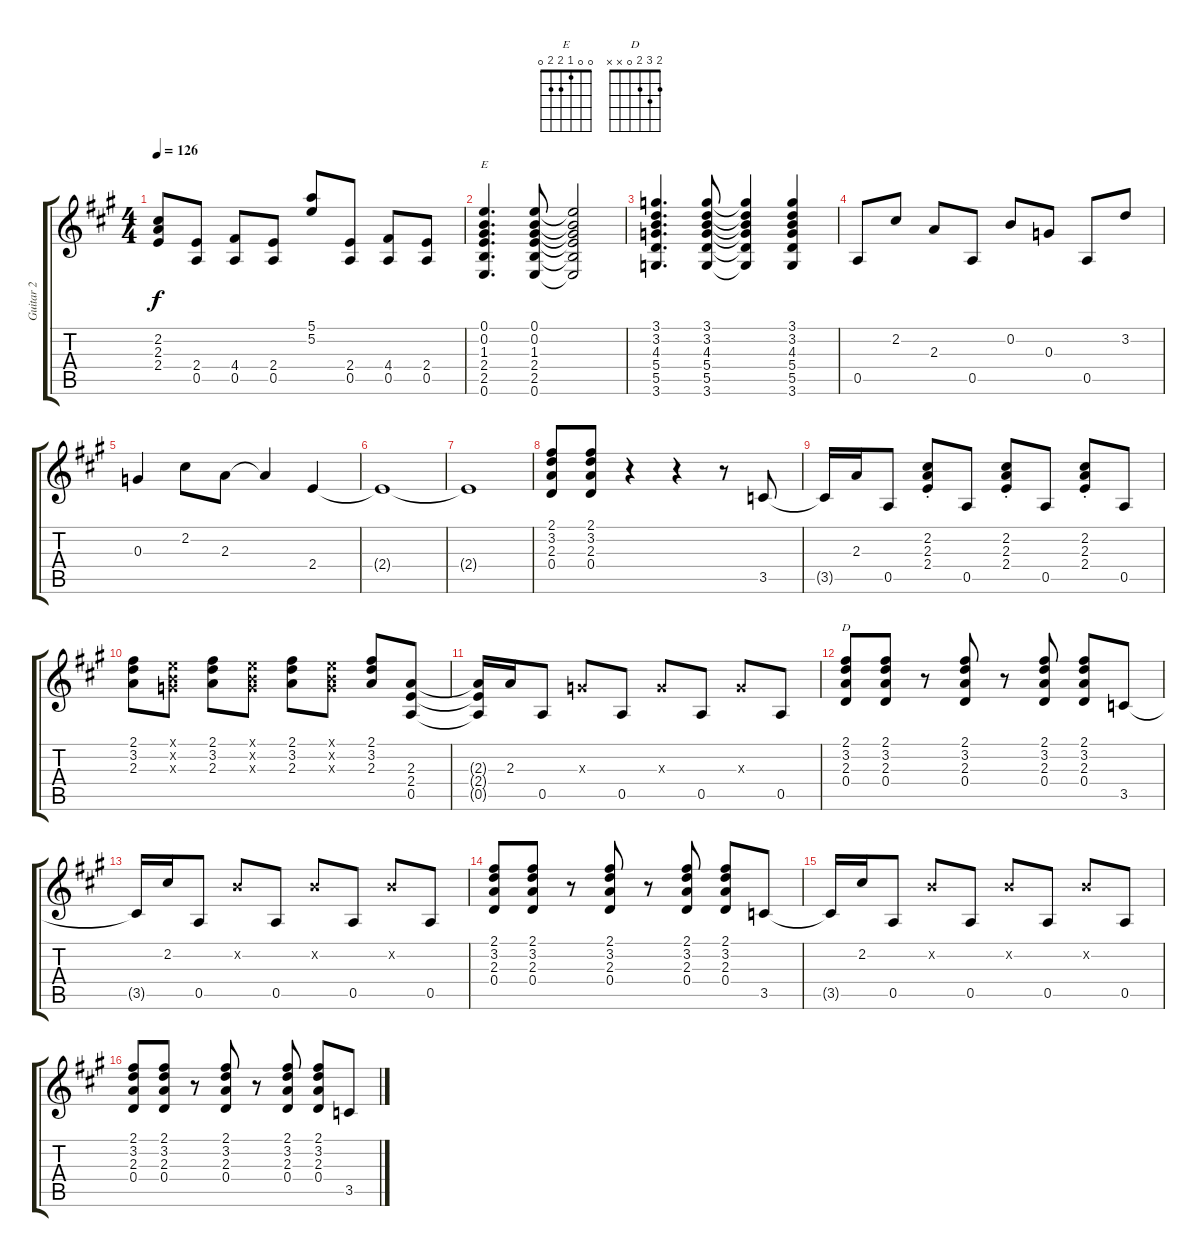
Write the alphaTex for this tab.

\track ("Guitar 2" "Guitar 2") {instrument distortionguitar}
\staff {score tabs}
\tuning (E4 B3 G3 D3 A2 E2) {hide}
\chord ("E" 0 0 1 2 2 0)
\chord ("D" 2 3 2 0 x x)
\ts (4 4)
\tempo 126
\clef g2
\ks a
(2.2{t} 2.3{t} 2.4{t}).8{dy f} (2.4 0.5).8 (4.4 0.5).8 (2.4 0.5).8 (5.1 5.2).8 (2.4 0.5).8 (4.4 0.5).8 (2.4 0.5).8 |
(0.1 0.2 1.3 2.4 2.5 0.6).4{d ch "E"} (0.1 0.2 1.3 2.4 2.5 0.6).8 (0.1{t} 0.2{t} 1.3{t} 2.4{t} 2.5{t} 0.6{t}).2 |
(3.1 3.2 4.3 5.4 5.5 3.6).4{d} (3.1 3.2 4.3 5.4 5.5 3.6).8 (3.1{t} 3.2{t} 4.3{t} 5.4{t} 5.5{t} 3.6{t}).4 (3.1 3.2 4.3 5.4 5.5 3.6).4 |
0.5.8 2.2.8 2.3.8 0.5.8 0.2.8 0.3.8 0.5.8 3.2.8 |
0.3.4 2.2.8 2.3.8 2.3{t}.4 2.4.4 |
2.4{t}.1 |
2.4{t}.1 |
(2.1 3.2 2.3 0.4).8 (2.1 3.2 2.3 0.4).8 r.4 r.4 r.8 3.5.8 |
3.5{t}.16 2.3.16 0.5.8 (2.2{st} 2.3{st} 2.4{st}).8 0.5.8 (2.2{st} 2.3{st} 2.4{st}).8 0.5.8 (2.2{st} 2.3{st} 2.4{st}).8 0.5.8 |
(2.1 3.2 2.3).8 (0.1{x} 0.2{x} 0.3{x}).8 (2.1 3.2 2.3).8 (0.1{x} 0.2{x} 0.3{x}).8 (2.1 3.2 2.3).8 (0.1{x} 0.2{x} 0.3{x}).8 (2.1 3.2 2.3).8 (2.3 2.4 0.5).8 |
(2.3{t} 2.4{t} 0.5{t}).16 2.3.16 0.5.8 0.3{x}.8 0.5.8 0.3{x}.8 0.5.8 0.3{x}.8 0.5.8 |
(2.1 3.2 2.3 0.4).8{ch "D"} (2.1 3.2 2.3 0.4).8 r.8 (2.1 3.2 2.3 0.4).8 r.8 (2.1 3.2 2.3 0.4).8 (2.1 3.2 2.3 0.4).8 3.5.8 |
3.5{t}.16 2.2.16 0.5.8 0.2{x}.8 0.5.8 0.2{x}.8 0.5.8 0.2{x}.8 0.5.8 |
(2.1 3.2 2.3 0.4).8 (2.1 3.2 2.3 0.4).8 r.8 (2.1 3.2 2.3 0.4).8 r.8 (2.1 3.2 2.3 0.4).8 (2.1 3.2 2.3 0.4).8 3.5.8 |
3.5{t}.16 2.2.16 0.5.8 0.2{x}.8 0.5.8 0.2{x}.8 0.5.8 0.2{x}.8 0.5.8 |
(2.1 3.2 2.3 0.4).8 (2.1 3.2 2.3 0.4).8 r.8 (2.1 3.2 2.3 0.4).8 r.8 (2.1 3.2 2.3 0.4).8 (2.1 3.2 2.3 0.4).8 3.5.8
